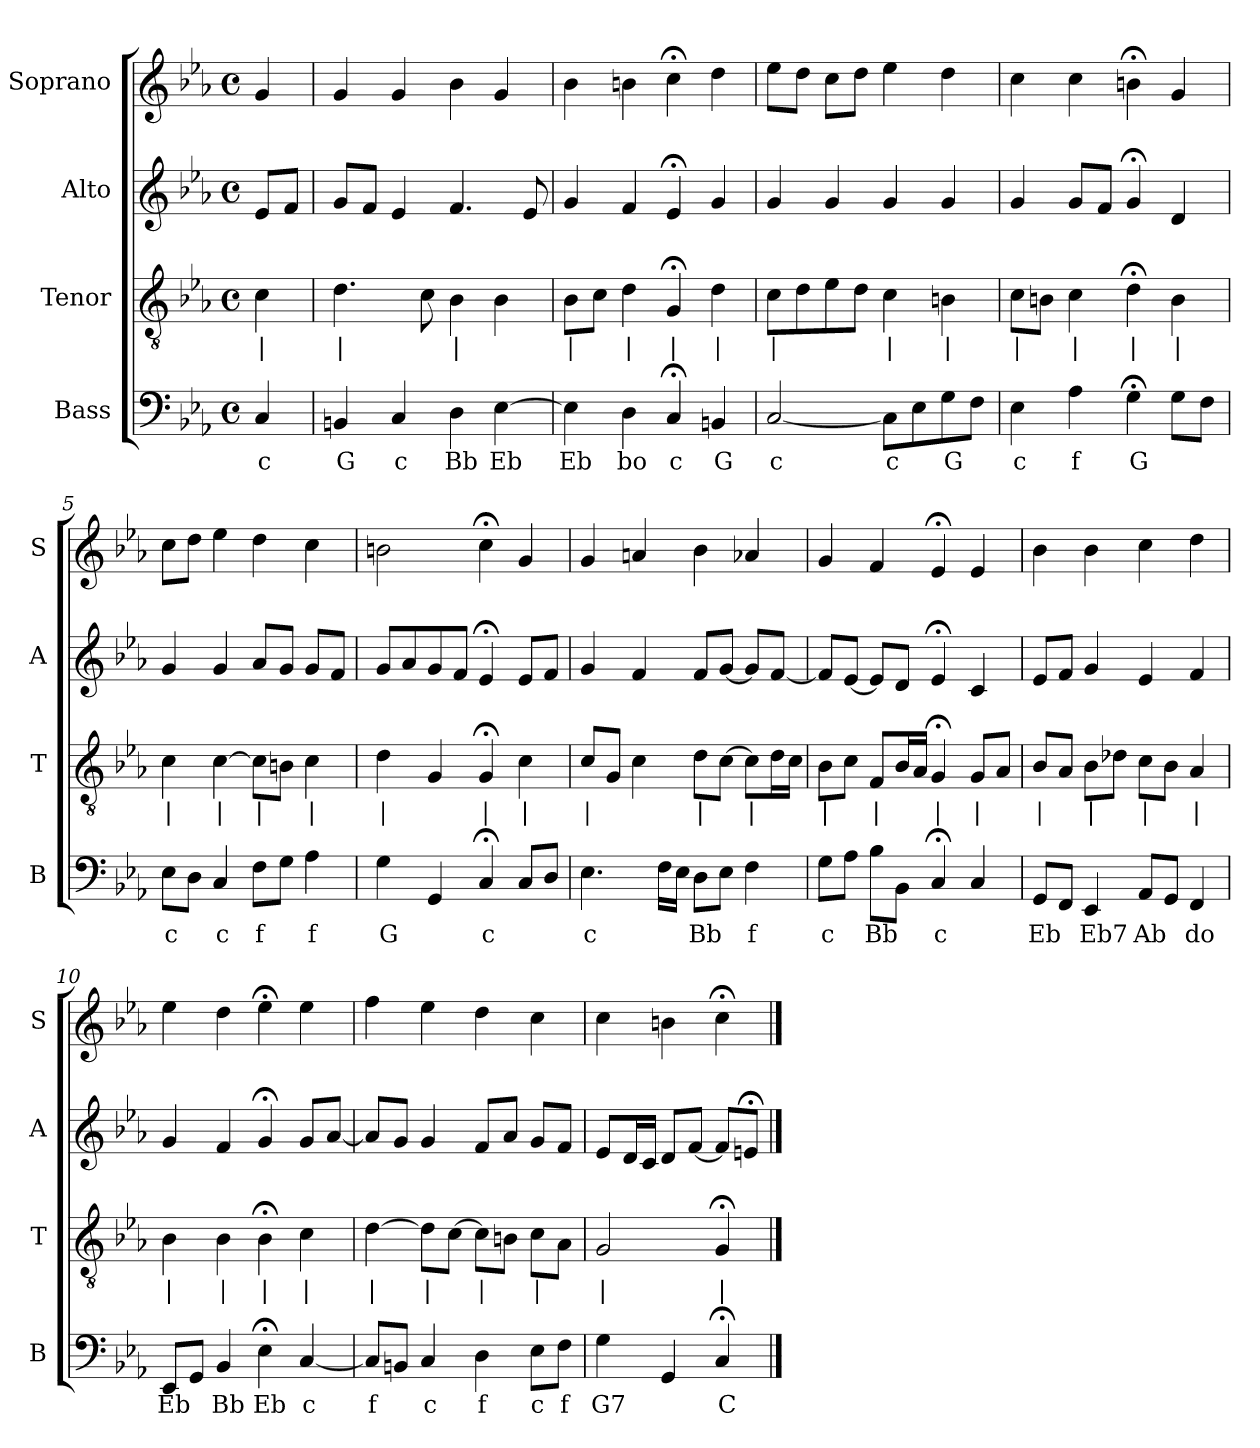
**kern	**text	**kern	**text	**kern	**kern
*part4	*part4	*part3	*part3	*part2	*part1
*staff4	*staff4	*staff3	*staff3	*staff2	*staff1
*I"Bass	*	*I"Tenor	*	*I"Alto	*I"Soprano
*I'B	*	*I'T	*	*I'A	*I'S
*clefF4	*	*clefGv2	*	*clefG2	*clefG2
*k[b-e-a-]	*	*k[b-e-a-]	*	*k[b-e-a-]	*k[b-e-a-]
*c:	*	*c:	*	*c:	*c:
*M4/4	*	*M4/4	*	*M4/4	*M4/4
*met(c)	*	*met(c)	*	*met(c)	*met(c)
*MM100	*	*MM100	*	*MM100	*MM100
=	=	=	=	=	=
4C	c	4c	|	8e-L	4g
.	.	.	.	8fJ	.
=1	=1	=1	=1	=1	=1
4BBn	G	4.d	|	8gL	4g
.	.	.	.	8fJ	.
4C	c	.	.	4e-	4g
.	.	8c	.	.	.
4D	Bb	4B-	|	4.f	4b-
[4E-	Eb	4B-	.	.	4g
.	.	.	.	8e-	.
=2	=2	=2	=2	=2	=2
4E-]	Eb	8B-L	|	4g	4b-
.	.	8cJ	.	.	.
4D	bo	4d	|	4f	4bn
4C;<	c	4G;<	|	4e-;<	4cc;<
4BBn	G	4d	|	4g	4dd
=3	=3	=3	=3	=3	=3
[2C	c	8cL	|	4g	8ee-L
.	.	8d	.	.	8ddJ
.	.	8e-	.	4g	8ccL
.	.	8dJ	.	.	8ddJ
8CL]	c	4c	|	4g	4ee-
8E-	.	.	.	.	.
8G	G	4Bn	|	4g	4dd
8FJ	.	.	.	.	.
=4	=4	=4	=4	=4	=4
4E-	c	8cL	|	4g	4cc
.	.	8BnJ	.	.	.
4A-	f	4c	|	8gL	4cc
.	.	.	.	8fJ	.
4G;<	G	4d;<	|	4g;<	4bn;<
8GL	.	4B	|	4d	4g
8FJ	.	.	.	.	.
=5	=5	=5	=5	=5	=5
8E-L	c	4c	|	4g	8ccL
8DJ	.	.	.	.	8ddJ
4C	c	[4c	|	4g	4ee-
8FL	f	8cL]	|	8a-L	4dd
8GJ	.	8BnJ	.	8gJ	.
4A-	f	4c	|	8gL	4cc
.	.	.	.	8fJ	.
=6	=6	=6	=6	=6	=6
4G	G	4d	|	8gL	2bn
.	.	.	.	8a-	.
4GG	.	4G	.	8g	.
.	.	.	.	8fJ	.
4C;<	c	4G;<	|	4e-;<	4cc;<
8CL	.	4c	|	8e-L	4g
8DJ	.	.	.	8fJ	.
=7	=7	=7	=7	=7	=7
4.E-	c	8cL	|	4g	4g
.	.	8GJ	.	.	.
.	.	4c	.	4f	4an
16FLL	.	.	.	.	.
16E-JJ	.	.	.	.	.
8DL	Bb	8dL	|	8fL	4b-
8E-J	.	[8cJ	.	[8gJ	.
4F	f	8cL]	|	8gL]	4a-X
.	.	16dL	.	[8fJ	.
.	.	16cJJ	.	.	.
=8	=8	=8	=8	=8	=8
8GL	c	8B-L	|	8fL]	4g
8A-J	.	8cJ	.	[8e-J	.
8B-L	Bb	8FL	|	8e-L]	4f
8BB-J	.	16B-L	.	8dJ	.
.	.	16A-JJ	.	.	.
4C;<	c	4G;<	|	4e-;<	4e-;<
4C	.	8GL	|	4c	4e-
.	.	8A-J	.	.	.
=9	=9	=9	=9	=9	=9
8GGL	Eb	8B-L	|	8e-L	4b-
8FFJ	.	8A-J	.	8fJ	.
4EE-	Eb7	8B-L	|	4g	4b-
.	.	8d-XJ	.	.	.
8AA-L	Ab	8cL	|	4e-	4cc
8GGJ	.	8B-J	.	.	.
4FF	do	4A-	|	4f	4dd
=10	=10	=10	=10	=10	=10
8EE-L	Eb	4B-	|	4g	4ee-
8GGJ	.	.	.	.	.
4BB-	Bb	4B-	|	4f	4dd
4E-;<	Eb	4B-;<	|	4g;<	4ee-;<
[4C	c	4c	|	8gL	4ee-
.	.	.	.	[8a-J	.
=11	=11	=11	=11	=11	=11
8CL]	f	[4d	|	8a-L]	4ff
8BBnJ	.	.	.	8gJ	.
4C	c	8dL]	|	4g	4ee-
.	.	[8cJ	.	.	.
4D	f	8cL]	|	8fL	4dd
.	.	8BnJ	.	8a-J	.
8E-L	c	8cL	|	8gL	4cc
8FJ	f	8A-J	.	8fJ	.
=12	=12	=12	=12	=12	=12
4G	G7	2G	|	8e-L	4cc
.	.	.	.	16dL	.
.	.	.	.	16cJJ	.
4GG	.	.	.	8dL	4bn
.	.	.	.	[8fJ	.
4C;<	C	4G;<	|	8fL]	4cc;<
.	.	.	.	8en;<J	.
==	==	==	==	==	==
*-	*-	*-	*-	*-	*-
